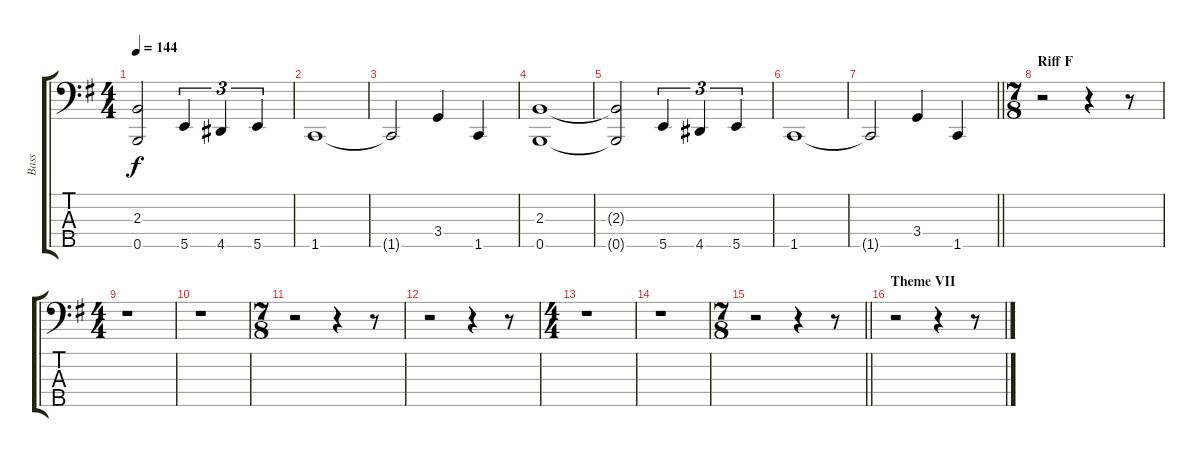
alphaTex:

\track ("Bass" "Bass") {instrument electricbassfinger}
\staff {score tabs}
\tuning (G2 D2 A1 E1 B0) {hide}
\ts (4 4)
\tempo 144
\clef f4
\ks eminor
(2.3{t} 0.5{t}).2{dy f} 5.5.4{tu (3 2)} 4.5.4{tu (3 2)} 5.5.4{tu (3 2)} |
1.5.1 |
1.5{t}.2 3.4.4 1.5.4 |
(2.3 0.5).1 |
(2.3{t} 0.5{t}).2 5.5.4{tu (3 2)} 4.5.4{tu (3 2)} 5.5.4{tu (3 2)} |
1.5.1 |
\barLineRight lightlight
1.5{t}.2 3.4.4 1.5.4 |
\ts (7 8)
\section ("" "Riff F")
r.2 r.4 r.8 |
\ts (4 4)
r.1 |
r.1 |
\ts (7 8)
r.2 r.4 r.8 |
r.2 r.4 r.8 |
\ts (4 4)
r.1 |
r.1 |
\ts (7 8)
\barLineRight lightlight
r.2 r.4 r.8 |
\section ("" "Theme VII")
r.2 r.4 r.8
